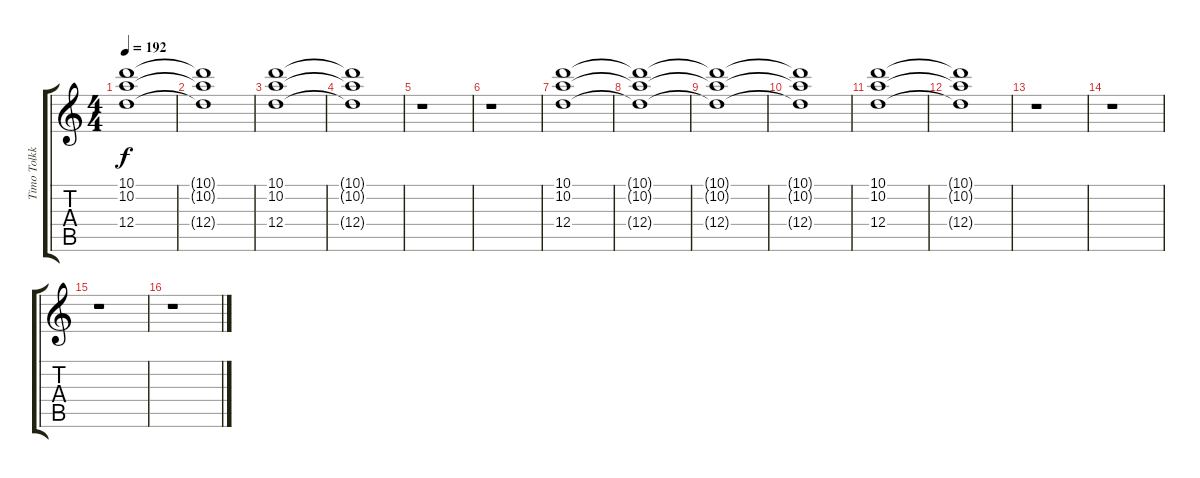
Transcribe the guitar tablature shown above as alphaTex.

\track ("Timo Tolkki" "Timo Tolkk") {instrument distortionguitar}
\staff {score tabs}
\tuning (E4 B3 G3 D3 A2 E2) {hide}
\ts (4 4)
\tempo 192
\clef g2
\ks c
(10.1{t} 10.2{t} 12.4{t}).1{dy f} |
(10.1{t} 10.2{t} 12.4{t}).1 |
(10.1 10.2 12.4).1 |
(10.1{t} 10.2{t} 12.4{t}).1 |
r.1 |
r.1 |
(10.1 10.2 12.4).1 |
(10.1{t} 10.2{t} 12.4{t}).1 |
(10.1{t} 10.2{t} 12.4{t}).1 |
(10.1{t} 10.2{t} 12.4{t}).1 |
(10.1 10.2 12.4).1 |
(10.1{t} 10.2{t} 12.4{t}).1 |
r.1 |
r.1 |
r.1 |
r.1
